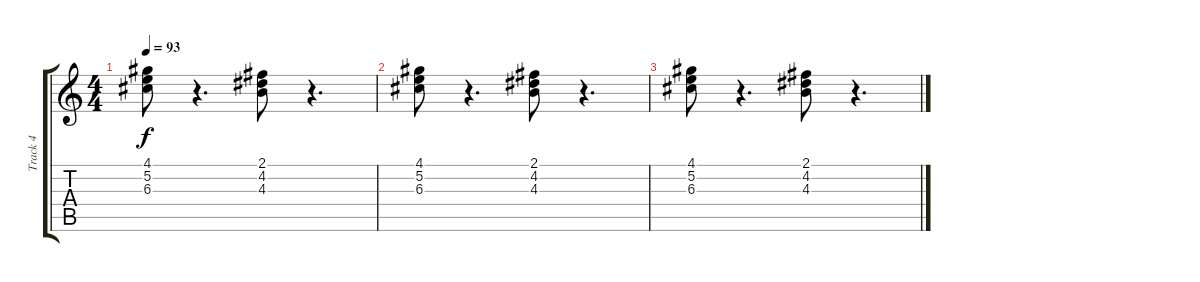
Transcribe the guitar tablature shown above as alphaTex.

\track ("Track 4" "Track 4") {instrument electricguitarmuted}
\staff {score tabs}
\tuning (E4 B3 G3 D3 A2 E2) {hide}
\ts (4 4)
\tempo 93
\clef g2
\ks c
(4.1 5.2 6.3).8{dy f} r.4{d} (2.1 4.2 4.3).8 r.4{d} |
(4.1 5.2 6.3).8 r.4{d} (2.1 4.2 4.3).8 r.4{d} |
(4.1 5.2 6.3).8 r.4{d} (2.1 4.2 4.3).8 r.4{d}
